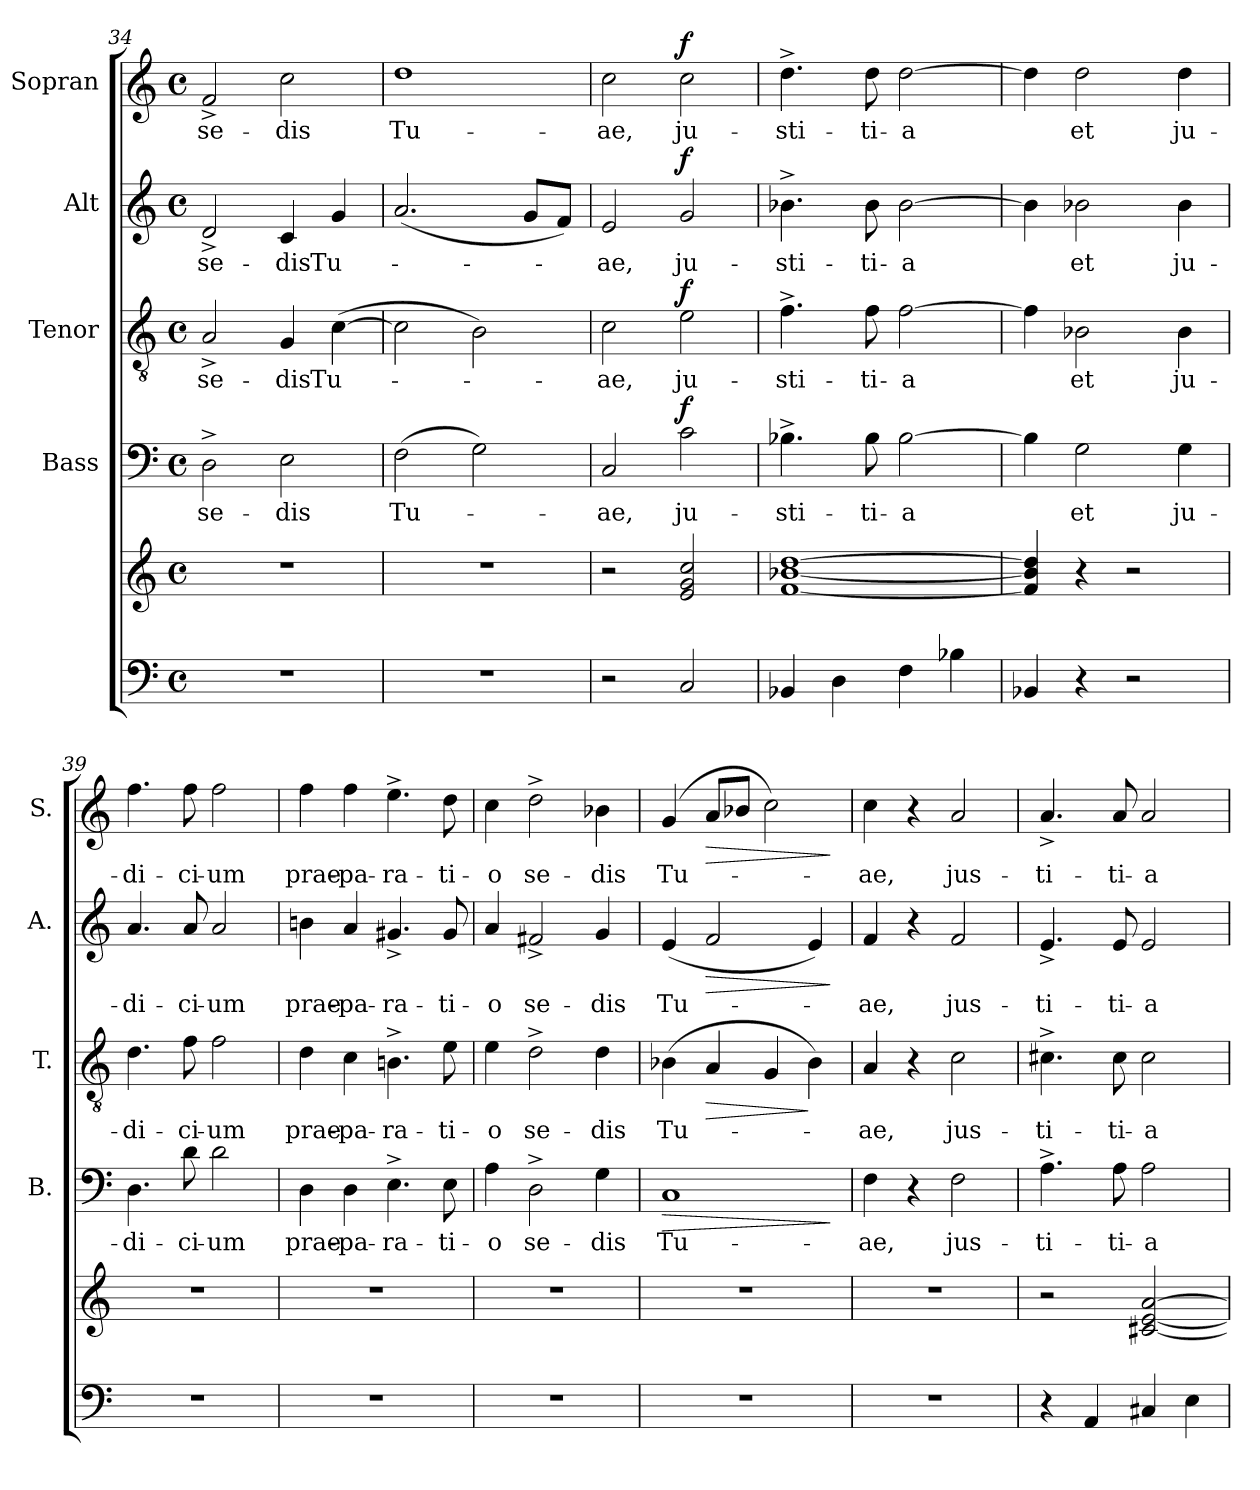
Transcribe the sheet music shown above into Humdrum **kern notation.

**kern	**kern	**kern	**text	**dynam	**kern	**text	**dynam	**kern	**text	**dynam	**kern	**text	**dynam
*part5	*part5	*part4	*part4	*part4	*part3	*part3	*part3	*part2	*part2	*part2	*part1	*part1	*part1
*staff6	*staff5	*staff4	*staff4	*staff4	*staff3	*staff3	*staff3	*staff2	*staff2	*staff2	*staff1	*staff1	*staff1
*	*	*I"Bass	*	*	*I"Tenor	*	*	*I"Alt	*	*	*I"Sopran	*	*
*	*	*I'B.	*	*	*I'T.	*	*	*I'A.	*	*	*I'S.	*	*
*clefF4	*clefG2	*clefF4	*	*	*clefGv2	*	*	*clefG2	*	*	*clefG2	*	*
*k[]	*k[]	*k[]	*	*	*k[]	*	*	*k[]	*	*	*k[]	*	*
*C:	*C:	*C:	*	*	*C:	*	*	*C:	*	*	*C:	*	*
*M4/4	*M4/4	*M4/4	*	*	*M4/4	*	*	*M4/4	*	*	*M4/4	*	*
*met(c)	*met(c)	*met(c)	*	*	*met(c)	*	*	*met(c)	*	*	*met(c)	*	*
=34	=34	=34	=34	=34	=34	=34	=34	=34	=34	=34	=34	=34	=34
!	!	!	!LO:LY:b	!	!	!LO:LY:b	!	!	!LO:LY:b	!	!	!LO:LY:b	!
1r	1r	2D^>\	se-	.	2A^>/	se-	.	2d^>/	se-	.	2f^>/	se-	.
!	!	!	!LO:LY:b	!	!	!LO:LY:b	!	!	!LO:LY:b	!	!	!LO:LY:b	!
.	.	2E\	-dis	.	4G/	-dis	.	4c/	-dis	.	2cc\	-dis	.
!	!	!	!	!	!	!LO:LY:b	!	!	!LO:LY:b	!	!	!	!
.	.	.	.	.	(>[4c\	Tu-	.	4g/	Tu-	.	.	.	.
!!LO:LB:g=z
=35	=35	=35	=35	=35	=35	=35	=35	=35	=35	=35	=35	=35	=35
!	!	!	!LO:LY:b	!	!	!	!	!	!	!	!	!LO:LY:b	!
1r	1r	(>2F\	Tu-	.	2c\]	.	.	(<2.a/	.	.	1dd	Tu-	.
.	.	2G\)	.	.	2B\)	.	.	.	.	.	.	.	.
.	.	.	.	.	.	.	.	8g/L	.	.	.	.	.
.	.	.	.	.	.	.	.	8f/J)	.	.	.	.	.
=36	=36	=36	=36	=36	=36	=36	=36	=36	=36	=36	=36	=36	=36
!	!	!	!LO:LY:b	!	!	!LO:LY:b	!	!	!LO:LY:b	!	!	!LO:LY:b	!
2r	2r	2C/	-ae,	.	2c\	-ae,	.	2e/	-ae,	.	2cc\	-ae,	.
!	!	!	!LO:LY:b	!LO:DY:a	!	!LO:LY:b	!LO:DY:a	!	!LO:LY:b	!LO:DY:a	!	!LO:LY:b	!LO:DY:a
2C/	2e/ 2g/ 2cc/	2c\	ju-	f	2e\	ju-	f	2g/	ju-	f	2cc\	ju-	f
=37	=37	=37	=37	=37	=37	=37	=37	=37	=37	=37	=37	=37	=37
!	!	!	!LO:LY:b	!	!	!LO:LY:b	!	!	!LO:LY:b	!	!	!LO:LY:b	!
4BB-X/	[1f [1b-X [1dd	4.B-X^>\	-sti-	.	4.f^>\	-sti-	.	4.b-X^>\	-sti-	.	4.dd^>\	-sti-	.
4D\	.	.	.	.	.	.	.	.	.	.	.	.	.
!	!	!	!LO:LY:b	!	!	!LO:LY:b	!	!	!LO:LY:b	!	!	!LO:LY:b	!
.	.	8B-\	-ti-	.	8f\	-ti-	.	8b-\	-ti-	.	8dd\	-ti-	.
!	!	!	!LO:LY:b	!	!	!LO:LY:b	!	!	!LO:LY:b	!	!	!LO:LY:b	!
4F\	.	[2B-\	-a	.	[2f\	-a	.	[2b-\	-a	.	[2dd\	-a	.
4B-X\	.	.	.	.	.	.	.	.	.	.	.	.	.
=38	=38	=38	=38	=38	=38	=38	=38	=38	=38	=38	=38	=38	=38
4BB-X/	4f/] 4b-/] 4dd/]	4B-\]	.	.	4f\]	.	.	4b-\]	.	.	4dd\]	.	.
!	!	!	!LO:LY:b	!	!	!LO:LY:b	!	!	!LO:LY:b	!	!	!LO:LY:b	!
4r	4r	2G\	et	.	2B-X\	et	.	2b-X\	et	.	2dd\	et	.
2r	2r	.	.	.	.	.	.	.	.	.	.	.	.
!	!	!	!LO:LY:b	!	!	!LO:LY:b	!	!	!LO:LY:b	!	!	!LO:LY:b	!
.	.	4G\	ju-	.	4B-\	ju-	.	4b-\	ju-	.	4dd\	ju-	.
=39	=39	=39	=39	=39	=39	=39	=39	=39	=39	=39	=39	=39	=39
!	!	!	!LO:LY:b	!	!	!LO:LY:b	!	!	!LO:LY:b	!	!	!LO:LY:b	!
1r	1r	4.D\	-di-	.	4.d\	-di-	.	4.a/	-di-	.	4.ff\	-di-	.
!	!	!	!LO:LY:b	!	!	!LO:LY:b	!	!	!LO:LY:b	!	!	!LO:LY:b	!
.	.	8d\	-ci-	.	8f\	-ci-	.	8a/	-ci-	.	8ff\	-ci-	.
!	!	!	!LO:LY:b	!	!	!LO:LY:b	!	!	!LO:LY:b	!	!	!LO:LY:b	!
.	.	2d\	-um	.	2f\	-um	.	2a/	-um	.	2ff\	-um	.
=40	=40	=40	=40	=40	=40	=40	=40	=40	=40	=40	=40	=40	=40
!	!	!	!LO:LY:b	!	!	!LO:LY:b	!	!	!LO:LY:b	!	!	!LO:LY:b	!
1r	1r	4D\	prae-	.	4d\	prae-	.	4bn\	prae-	.	4ff\	prae-	.
!	!	!	!LO:LY:b	!	!	!LO:LY:b	!	!	!LO:LY:b	!	!	!LO:LY:b	!
.	.	4D\	-pa-	.	4c\	-pa-	.	4a/	-pa-	.	4ff\	-pa-	.
!	!	!	!LO:LY:b	!	!	!LO:LY:b	!	!	!LO:LY:b	!	!	!LO:LY:b	!
.	.	4.E^>\	-ra-	.	4.Bn^>\	-ra-	.	4.g#X^>/	-ra-	.	4.ee^>\	-ra-	.
!	!	!	!LO:LY:b	!	!	!LO:LY:b	!	!	!LO:LY:b	!	!	!LO:LY:b	!
.	.	8E\	-ti-	.	8e\	-ti-	.	8g#/	-ti-	.	8dd\	-ti-	.
=41	=41	=41	=41	=41	=41	=41	=41	=41	=41	=41	=41	=41	=41
!	!	!	!LO:LY:b	!	!	!LO:LY:b	!	!	!LO:LY:b	!	!	!LO:LY:b	!
1r	1r	4A\	-o	.	4e\	-o	.	4a/	-o	.	4cc\	-o	.
!	!	!	!LO:LY:b	!	!	!LO:LY:b	!	!	!LO:LY:b	!	!	!LO:LY:b	!
.	.	2D^>\	se-	.	2d^>\	se-	.	2f#X^>/	se-	.	2dd^>\	se-	.
!	!	!	!LO:LY:b	!	!	!LO:LY:b	!	!	!LO:LY:b	!	!	!LO:LY:b	!
.	.	4G\	-dis	.	4d\	-dis	.	4g/	-dis	.	4b-X\	-dis	.
!!LO:PB:g=z
=42	=42	=42	=42	=42	=42	=42	=42	=42	=42	=42	=42	=42	=42
!	!	!	!LO:LY:b	!LO:HP:b	!	!LO:LY:b	!	!	!LO:LY:b	!	!	!LO:LY:b	!
1r	1r	1C	Tu-	>	(>4B-X\	Tu-	.	(<4e/	Tu-	.	(4g/	Tu-	.
!	!	!	!	!	!	!	!LO:HP:b	!	!	!LO:HP:b	!	!	!LO:HP:b
.	.	.	.	.	4A/	.	>	2f/	.	>	8a/L	.	>
.	.	.	.	.	.	.	.	.	.	.	8b-X/J	.	.
.	.	.	.	.	4G/	.	.	.	.	.	2cc\)	.	.
.	.	.	.	.	4B-\)	.	]	4e/)	.	.	.	.	.
.	.	.	.	]	.	.	.	.	.	]	.	.	]
=43	=43	=43	=43	=43	=43	=43	=43	=43	=43	=43	=43	=43	=43
!	!	!	!LO:LY:b	!	!	!LO:LY:b	!	!	!LO:LY:b	!	!	!LO:LY:b	!
1r	1r	4F\	-ae,	.	4A/	-ae,	.	4f/	-ae,	.	4cc\	-ae,	.
.	.	4r	.	.	4r	.	.	4r	.	.	4r	.	.
!	!	!	!LO:LY:b	!	!	!LO:LY:b	!	!	!LO:LY:b	!	!	!LO:LY:b	!
.	.	2F\	jus-	.	2c\	jus-	.	2f/	jus-	.	2a/	jus-	.
=44	=44	=44	=44	=44	=44	=44	=44	=44	=44	=44	=44	=44	=44
!	!	!	!LO:LY:b	!	!	!LO:LY:b	!	!	!LO:LY:b	!	!	!LO:LY:b	!
4r	2r	4.A^>\	-ti-	.	4.c#X^>\	-ti-	.	4.e^>/	-ti-	.	4.a^>/	-ti-	.
4AA/	.	.	.	.	.	.	.	.	.	.	.	.	.
!	!	!	!LO:LY:b	!	!	!LO:LY:b	!	!	!LO:LY:b	!	!	!LO:LY:b	!
.	.	8A\	-ti-	.	8c#\	-ti-	.	8e/	-ti-	.	8a/	-ti-	.
!	!	!	!LO:LY:b	!	!	!LO:LY:b	!	!	!LO:LY:b	!	!	!LO:LY:b	!
4C#X/	[2c#X/ [2e/ [2a/	2A\	-a	.	2c#\	-a	.	2e/	-a	.	2a/	-a	.
4E\	.	.	.	.	.	.	.	.	.	.	.	.	.
=	=	=	=	=	=	=	=	=	=	=	=	=	=
*-	*-	*-	*-	*-	*-	*-	*-	*-	*-	*-	*-	*-	*-
